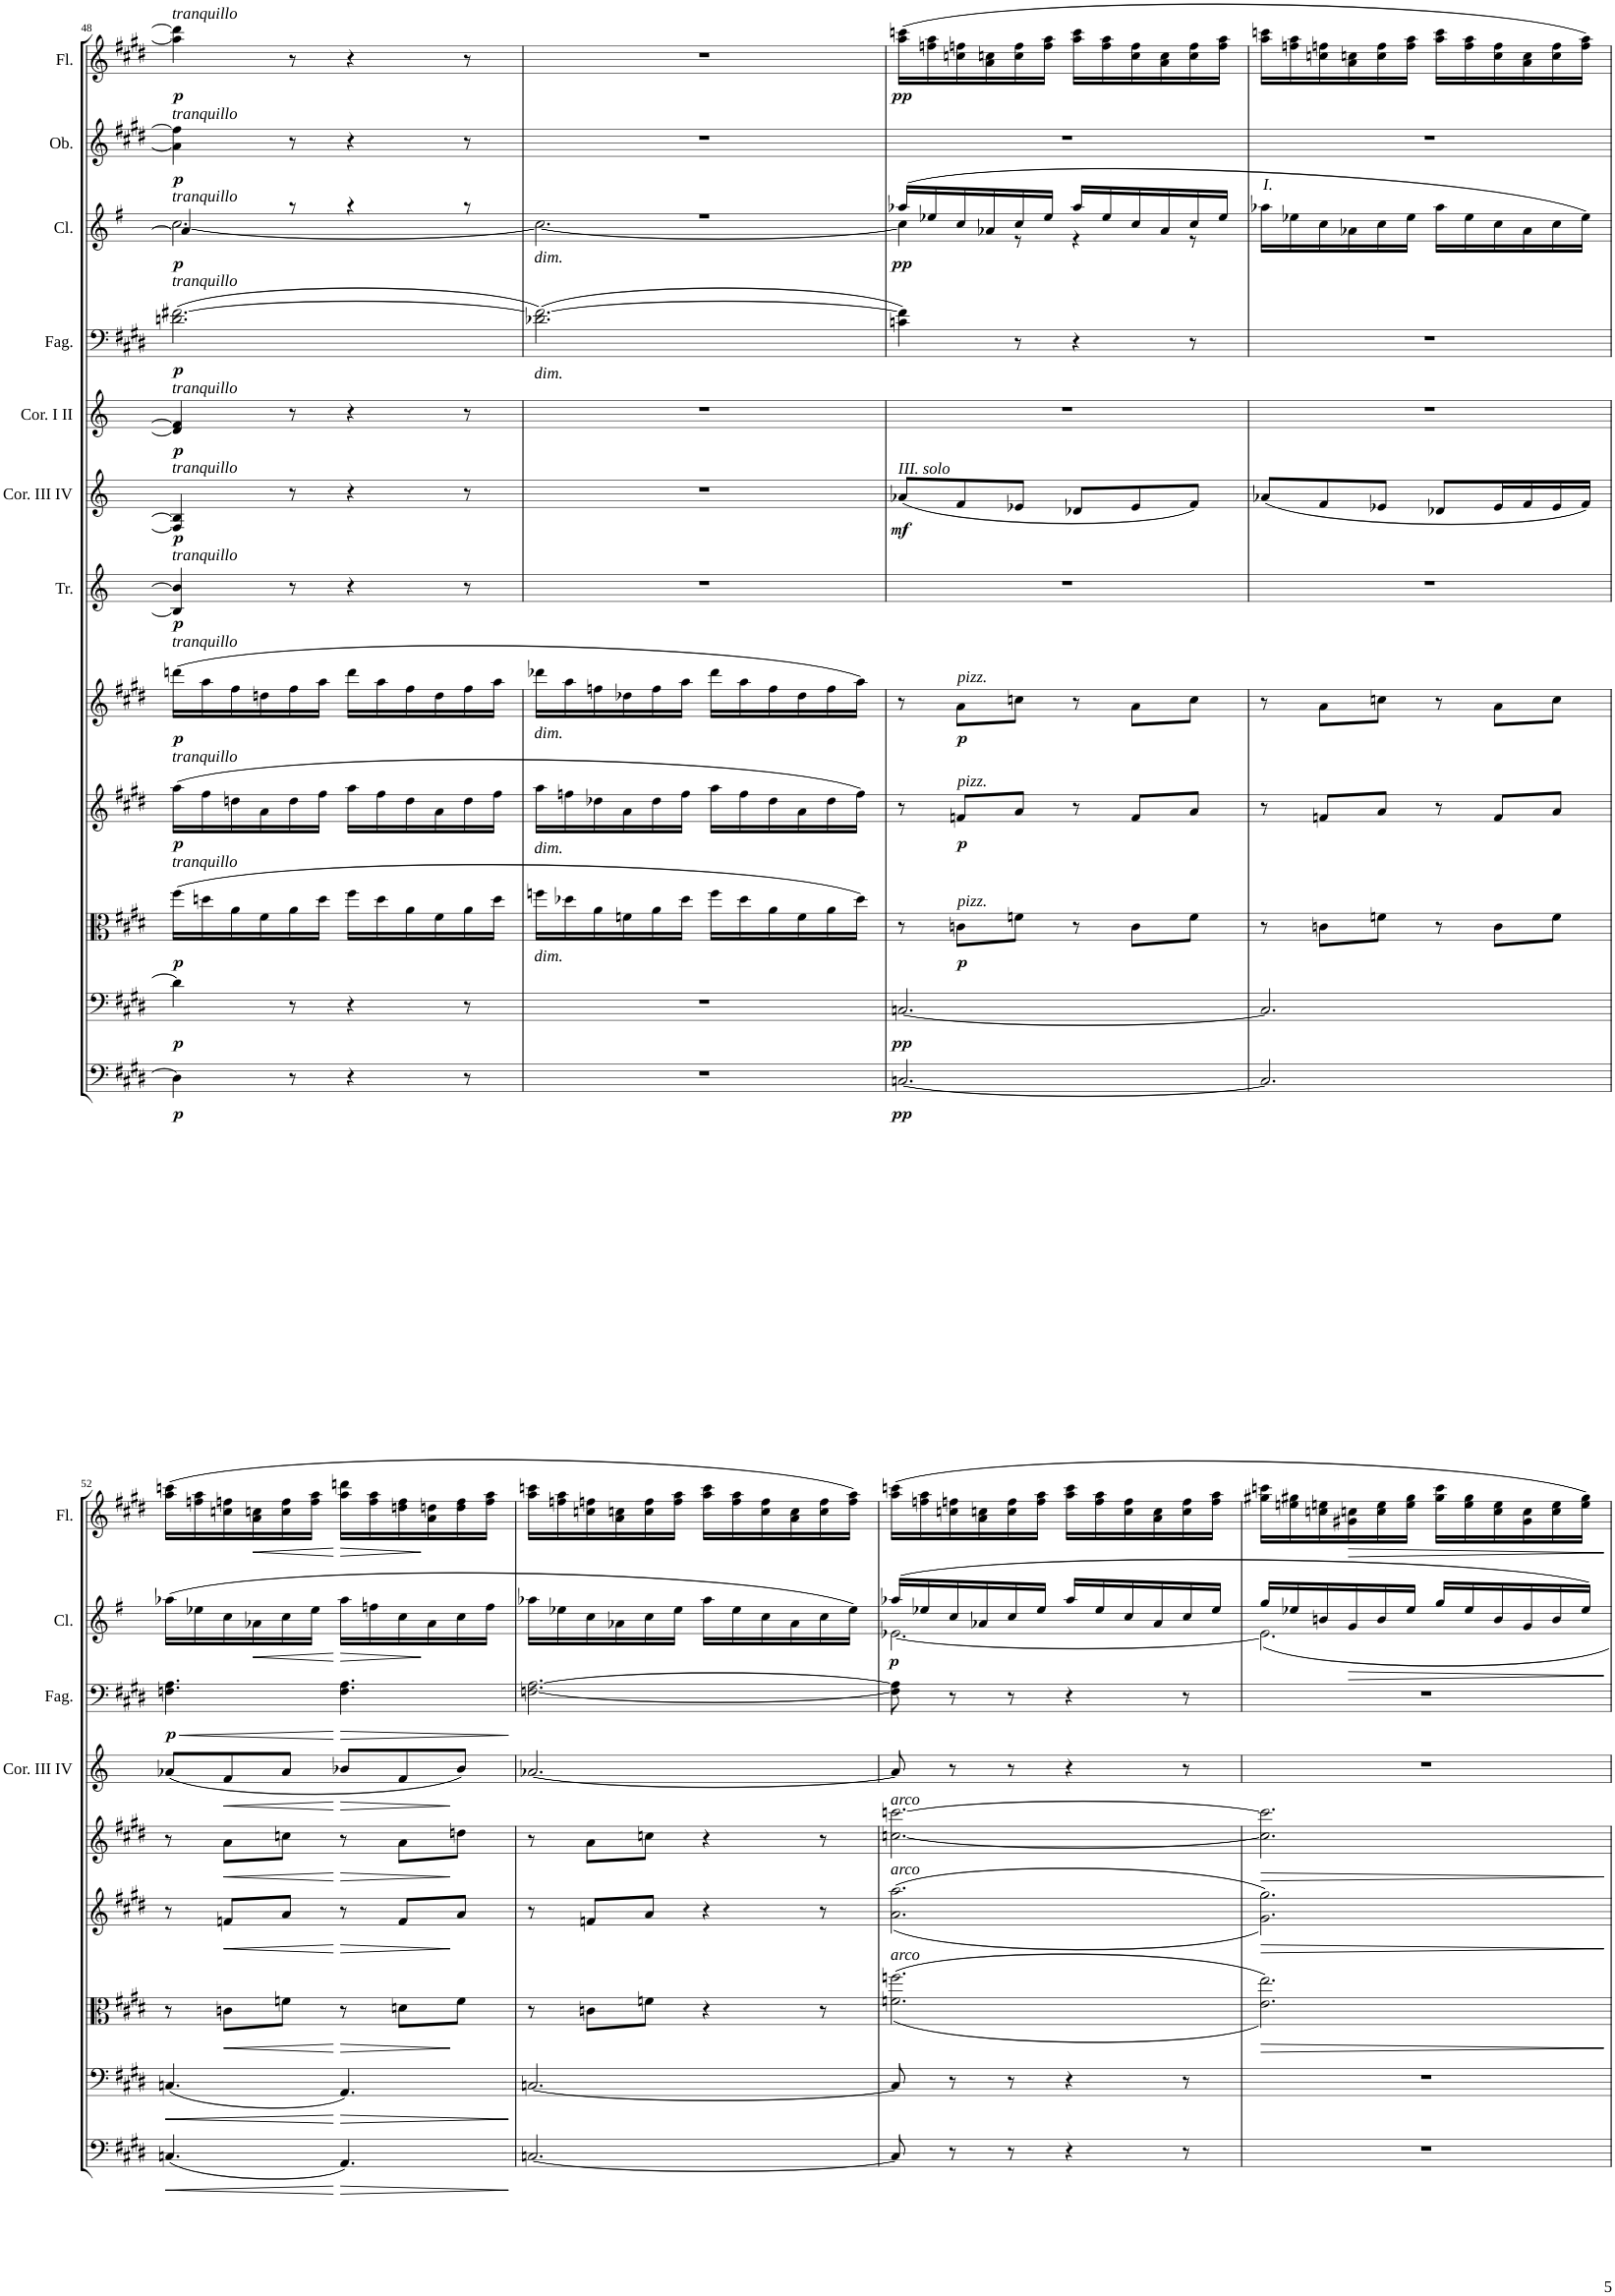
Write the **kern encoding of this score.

**kern	**dynam	**kern	**dynam	**kern	**dynam	**kern	**dynam	**kern	**dynam	**kern	**dynam	**kern	**dynam	**kern	**dynam	**kern	**dynam	**kern	**dynam	**kern	**dynam	**kern	**dynam
*part12	*part12	*part11	*part11	*part10	*part10	*part9	*part9	*part8	*part8	*part7	*part7	*part6	*part6	*part5	*part5	*part4	*part4	*part3	*part3	*part2	*part2	*part1	*part1
*staff12	*staff12	*staff11	*staff11	*staff10	*staff10	*staff9	*staff9	*staff8	*staff8	*staff7	*staff7	*staff6	*staff6	*staff5	*staff5	*staff4	*staff4	*staff3	*staff3	*staff2	*staff2	*staff1	*staff1
*I"Basso	*	*I"Violoncello	*	*I"Viola	*	*I"Violino II	*	*I"Violino I	*	*I"Trombe in E	*	*I"Corni in E III IV	*	*I"Corni in E I II	*	*I"Fagotti	*	*I"Clarinetti in A	*	*I"Oboi	*	*I"Flauti	*
*	*	*	*	*	*	*	*	*	*	*I'Tr.	*	*I'Cor. III IV	*	*I'Cor. I II	*	*I'Fag.	*	*I'Cl.	*	*I'Ob.	*	*I'Fl.	*
!!LO:PB:g=z
*clefF4	*	*clefF4	*	*clefC3	*	*clefG2	*	*clefG2	*	*clefG2	*	*clefG2	*	*clefG2	*	*clefF4	*	*clefG2	*	*clefG2	*	*clefG2	*
*Trd7c12	*	*	*	*	*	*	*	*	*	*Trd-2c-4	*	*Trd5c8	*	*Trd5c8	*	*	*	*Trd2c3	*	*	*	*	*
*k[f#c#g#d#]	*	*k[f#c#g#d#]	*	*k[f#c#g#d#]	*	*k[f#c#g#d#]	*	*k[f#c#g#d#]	*	*k[]	*	*k[]	*	*k[]	*	*k[f#c#g#d#]	*	*k[f#]	*	*k[f#c#g#d#]	*	*k[f#c#g#d#]	*
*M6/8	*	*M6/8	*	*M6/8	*	*M6/8	*	*M6/8	*	*M6/8	*	*M6/8	*	*M6/8	*	*M6/8	*	*M6/8	*	*M6/8	*	*M6/8	*
=48	=48	=48	=48	=48	=48	=48	=48	=48	=48	=48	=48	=48	=48	=48	=48	=48	=48	=48	=48	=48	=48	=48	=48
*	*	*	*	*	*	*	*	*	*	*	*	*	*	*	*	*	*	*^	*	*	*	*	*
!	!	!	!	!	!	!	!	!	!	!	!	!	!	!	!	!	!	!	!	!	!	!	!LO:TX:a:i:t=tranquillo	!
!	!	!	!	!	!	!	!	!	!	!	!	!	!	!	!	!	!	!	!	!	!LO:TX:a:i:t=tranquillo	!	!	!
!	!	!	!	!	!	!	!	!	!	!	!	!	!	!	!	!	!	!LO:TX:a:i:t=tranquillo	!	!	!	!	!	!
!	!	!	!	!	!	!	!	!	!	!	!	!	!	!	!	!LO:TX:a:i:t=tranquillo	!	!	!	!	!	!	!	!
!	!	!	!	!	!	!	!	!	!	!	!	!	!	!LO:TX:a:i:t=tranquillo	!	!	!	!	!	!	!	!	!	!
!	!	!	!	!	!	!	!	!	!	!	!	!LO:TX:a:i:t=tranquillo	!	!	!	!	!	!	!	!	!	!	!	!
!	!	!	!	!	!	!	!	!	!	!LO:TX:a:i:t=tranquillo	!	!	!	!	!	!	!	!	!	!	!	!	!	!
!	!	!	!	!	!	!	!	!LO:TX:a:i:t=tranquillo	!	!	!	!	!	!	!	!	!	!	!	!	!	!	!	!
!	!	!	!	!	!	!LO:TX:a:i:t=tranquillo	!	!	!	!	!	!	!	!	!	!	!	!	!	!	!	!	!	!
!	!	!	!	!LO:TX:a:i:t=tranquillo	!	!	!	!	!	!	!	!	!	!	!	!	!	!	!	!	!	!	!	!
!	!LO:DY:b	!	!LO:DY:b	!	!LO:DY:b	!	!LO:DY:b	!	!LO:DY:b	!	!LO:DY:b	!	!LO:DY:b	!	!LO:DY:b	!	!LO:DY:b	!	!	!LO:DY:b	!	!LO:DY:b	!	!LO:DY:b
4D\]	p	4d\]	p	(16ff#\LL	p	(16aa\LL	p	(16dddn\LL	p	4B-/] 4b-/]	p	4F/] 4B-/]	p	4d/] 4f/]	p	(2.dn\ [2.f#X\	p	4a/]	[2.cc\	p	4a\] 4ff#\]	p	4aa\] 4ddd\]	p
.	.	.	.	16ddn\	.	16ff#\	.	16aa\	.	.	.	.	.	.	.	.	.	.	.	.	.	.	.	.
.	.	.	.	16a\	.	16ddn\	.	16ff#\	.	.	.	.	.	.	.	.	.	.	.	.	.	.	.	.
.	.	.	.	16f#\	.	16a\	.	16ddn\	.	.	.	.	.	.	.	.	.	.	.	.	.	.	.	.
8r	.	8r	.	16a\	.	16dd\	.	16ff#\	.	8r	.	8r	.	8r	.	.	.	8r	.	.	8r	.	8r	.
.	.	.	.	16dd\JJ	.	16ff#\JJ	.	16aa\JJ	.	.	.	.	.	.	.	.	.	.	.	.	.	.	.	.
4r	.	4r	.	16ff#\LL	.	16aa\LL	.	16ddd\LL	.	4r	.	4r	.	4r	.	.	.	4r	.	.	4r	.	4r	.
.	.	.	.	16dd\	.	16ff#\	.	16aa\	.	.	.	.	.	.	.	.	.	.	.	.	.	.	.	.
.	.	.	.	16a\	.	16dd\	.	16ff#\	.	.	.	.	.	.	.	.	.	.	.	.	.	.	.	.
.	.	.	.	16f#\	.	16a\	.	16dd\	.	.	.	.	.	.	.	.	.	.	.	.	.	.	.	.
8r	.	8r	.	16a\	.	16dd\	.	16ff#\	.	8r	.	8r	.	8r	.	.	.	8r	.	.	8r	.	8r	.
.	.	.	.	16dd\JJ	.	16ff#\JJ	.	16aa\JJ	.	.	.	.	.	.	.	.	.	.	.	.	.	.	.	.
=49	=49	=49	=49	=49	=49	=49	=49	=49	=49	=49	=49	=49	=49	=49	=49	=49	=49	=49	=49	=49	=49	=49	=49	=49
!	!	!	!	!	!	!	!	!	!	!	!	!	!	!	!	!	!	!LO:TX:b:i:t=dim.	!	!	!	!	!	!
!	!	!	!	!	!	!	!	!	!	!	!	!	!	!	!	!LO:TX:b:i:t=dim.	!	!	!	!	!	!	!	!
!	!	!	!	!	!	!	!	!LO:TX:b:i:t=dim.	!	!	!	!	!	!	!	!	!	!	!	!	!	!	!	!
!	!	!	!	!	!	!LO:TX:b:i:t=dim.	!	!	!	!	!	!	!	!	!	!	!	!	!	!	!	!	!	!
!	!	!	!	!LO:TX:b:i:t=dim.	!	!	!	!	!	!	!	!	!	!	!	!	!	!	!	!	!	!	!	!
2.r	.	2.r	.	16ffn\LL	.	16aa\LL	.	16ddd-X\LL	.	2.r	.	2.r	.	2.r	.	(2.d-X\ 2.f#\_)	.	2.r	2.cc\_	.	2.r	.	2.r	.
.	.	.	.	16dd-X\	.	16ffn\	.	16aa\	.	.	.	.	.	.	.	.	.	.	.	.	.	.	.	.
.	.	.	.	16a\	.	16dd-X\	.	16ffn\	.	.	.	.	.	.	.	.	.	.	.	.	.	.	.	.
.	.	.	.	16fn\	.	16a\	.	16dd-X\	.	.	.	.	.	.	.	.	.	.	.	.	.	.	.	.
.	.	.	.	16a\	.	16dd-\	.	16ff\	.	.	.	.	.	.	.	.	.	.	.	.	.	.	.	.
.	.	.	.	16dd-\JJ	.	16ff\JJ	.	16aa\JJ	.	.	.	.	.	.	.	.	.	.	.	.	.	.	.	.
.	.	.	.	16ff\LL	.	16aa\LL	.	16ddd-\LL	.	.	.	.	.	.	.	.	.	.	.	.	.	.	.	.
.	.	.	.	16dd-\	.	16ff\	.	16aa\	.	.	.	.	.	.	.	.	.	.	.	.	.	.	.	.
.	.	.	.	16a\	.	16dd-\	.	16ff\	.	.	.	.	.	.	.	.	.	.	.	.	.	.	.	.
.	.	.	.	16f\	.	16a\	.	16dd-\	.	.	.	.	.	.	.	.	.	.	.	.	.	.	.	.
.	.	.	.	16a\	.	16dd-\	.	16ff\	.	.	.	.	.	.	.	.	.	.	.	.	.	.	.	.
.	.	.	.	16dd-\JJ)	.	16ff\JJ)	.	16aa\JJ)	.	.	.	.	.	.	.	.	.	.	.	.	.	.	.	.
=50	=50	=50	=50	=50	=50	=50	=50	=50	=50	=50	=50	=50	=50	=50	=50	=50	=50	=50	=50	=50	=50	=50	=50	=50
!	!	!	!	!	!	!	!	!	!	!	!	!LO:TX:a:i:t=III. solo	!	!	!	!	!	!	!	!	!	!	!	!
!	!LO:DY:b	!	!LO:DY:b	!	!	!	!	!	!	!	!	!	!LO:DY:b	!	!	!	!	!	!	!LO:DY:b	!	!	!	!LO:DY:b
[2.Cn/	pp	[2.Cn/	pp	8r	.	8r	.	8r	.	2.r	.	(8a-X/L	mf	2.r	.	4cn\ 4f#\])	.	(16aa-X/LL	4cc\]	pp	2.r	.	(16aa\ 16cccn\LL	pp
.	.	.	.	.	.	.	.	.	.	.	.	.	.	.	.	.	.	16ee-X/	.	.	.	.	16ffn\ 16aa\	.
!	!	!	!	!	!	!	!	!LO:TX:a:i:t=pizz.	!	!	!	!	!	!	!	!	!	!	!	!	!	!	!	!
!	!	!	!	!	!	!LO:TX:a:i:t=pizz.	!	!	!	!	!	!	!	!	!	!	!	!	!	!	!	!	!	!
!	!	!	!	!LO:TX:a:i:t=pizz.	!	!	!	!	!	!	!	!	!	!	!	!	!	!	!	!	!	!	!	!
!	!	!	!	!	!LO:DY:b	!	!LO:DY:b	!	!LO:DY:b	!	!	!	!	!	!	!	!	!	!	!	!	!	!	!
.	.	.	.	8cn\L	p	8fn/L	p	8a\L	p	.	.	8f/	.	.	.	.	.	16cc/	.	.	.	.	16ccn\ 16ffn\	.
.	.	.	.	.	.	.	.	.	.	.	.	.	.	.	.	.	.	16a-X/	.	.	.	.	16a\ 16ccn\	.
.	.	.	.	8fn\J	.	8a/J	.	8ccn\J	.	.	.	8e-X/J	.	.	.	8r	.	16cc/	8r	.	.	.	16cc\ 16ff\	.
.	.	.	.	.	.	.	.	.	.	.	.	.	.	.	.	.	.	16ee-/JJ	.	.	.	.	16ff\ 16aa\JJ	.
.	.	.	.	8r	.	8r	.	8r	.	.	.	8d-X/L	.	.	.	4r	.	16aa-/LL	4r	.	.	.	16aa\ 16ccc\LL	.
.	.	.	.	.	.	.	.	.	.	.	.	.	.	.	.	.	.	16ee-/	.	.	.	.	16ff\ 16aa\	.
.	.	.	.	8c\L	.	8f/L	.	8a\L	.	.	.	8e-/	.	.	.	.	.	16cc/	.	.	.	.	16cc\ 16ff\	.
.	.	.	.	.	.	.	.	.	.	.	.	.	.	.	.	.	.	16a-/	.	.	.	.	16a\ 16cc\	.
.	.	.	.	8f\J	.	8a/J	.	8cc\J	.	.	.	8f/J)	.	.	.	8r	.	16cc/	8r	.	.	.	16cc\ 16ff\	.
.	.	.	.	.	.	.	.	.	.	.	.	.	.	.	.	.	.	16ee-/JJ	.	.	.	.	16ff\ 16aa\JJ	.
*	*	*	*	*	*	*	*	*	*	*	*	*	*	*	*	*	*	*v	*v	*	*	*	*	*
=51	=51	=51	=51	=51	=51	=51	=51	=51	=51	=51	=51	=51	=51	=51	=51	=51	=51	=51	=51	=51	=51	=51	=51
!	!	!	!	!	!	!	!	!	!	!	!	!	!	!	!	!	!	!LO:TX:a:i:t=I.	!	!	!	!	!
2.C/]	.	2.C/]	.	8r	.	8r	.	8r	.	2.r	.	(8a-X/L	.	2.r	.	2.r	.	16aa-X\LL	.	2.r	.	16aa\ 16cccn\LL	.
.	.	.	.	.	.	.	.	.	.	.	.	.	.	.	.	.	.	16ee-X\	.	.	.	16ffn\ 16aa\	.
.	.	.	.	8cn\L	.	8fn/L	.	8a\L	.	.	.	8f/	.	.	.	.	.	16cc\	.	.	.	16ccn\ 16ffn\	.
.	.	.	.	.	.	.	.	.	.	.	.	.	.	.	.	.	.	16a-X\	.	.	.	16a\ 16ccn\	.
.	.	.	.	8fn\J	.	8a/J	.	8ccn\J	.	.	.	8e-X/J	.	.	.	.	.	16cc\	.	.	.	16cc\ 16ff\	.
.	.	.	.	.	.	.	.	.	.	.	.	.	.	.	.	.	.	16ee-\JJ	.	.	.	16ff\ 16aa\JJ	.
.	.	.	.	8r	.	8r	.	8r	.	.	.	8d-X/L	.	.	.	.	.	16aa-\LL	.	.	.	16aa\ 16ccc\LL	.
.	.	.	.	.	.	.	.	.	.	.	.	.	.	.	.	.	.	16ee-\	.	.	.	16ff\ 16aa\	.
.	.	.	.	8c\L	.	8f/L	.	8a\L	.	.	.	16e-/L	.	.	.	.	.	16cc\	.	.	.	16cc\ 16ff\	.
.	.	.	.	.	.	.	.	.	.	.	.	16f/	.	.	.	.	.	16a-\	.	.	.	16a\ 16cc\	.
.	.	.	.	8f\J	.	8a/J	.	8cc\J	.	.	.	16e-/	.	.	.	.	.	16cc\	.	.	.	16cc\ 16ff\	.
.	.	.	.	.	.	.	.	.	.	.	.	16f/JJ)	.	.	.	.	.	16ee-\JJ)	.	.	.	16ff\ 16aa\JJ)	.
!!LO:LB:g=z
=52	=52	=52	=52	=52	=52	=52	=52	=52	=52	=52	=52	=52	=52	=52	=52	=52	=52	=52	=52	=52	=52	=52	=52
!	!LO:HP:b	!	!LO:HP:b	!	!	!	!	!	!	!	!	!	!	!	!	!	!LO:HP:b	!	!	!	!	!	!
!	!	!	!	!	!	!	!	!	!	!	!	!	!	!	!	!	!LO:DY:n=1:b	!	!	!	!	!	!
(4.Cn/	<	(4.Cn/	<	8r	.	8r	.	8r	.	2.r	.	(8a-X/L	.	2.r	.	4.Fn\ 4.A\	< p	(16aa-X\LL	.	2.r	.	(16aa\ 16cccn\LL	.
.	.	.	.	.	.	.	.	.	.	.	.	.	.	.	.	.	.	16ee-X\	.	.	.	16ffn\ 16aa\	.
!	!	!	!	!	!LO:HP:b	!	!LO:HP:b	!	!LO:HP:b	!	!	!	!LO:HP:b	!	!	!	!	!	!	!	!	!	!
.	.	.	.	8cn\L	<	8fn/L	<	8a\L	<	.	.	8f/	<	.	.	.	.	16cc\	.	.	.	16ccn\ 16ffn\	.
!	!	!	!	!	!	!	!	!	!	!	!	!	!	!	!	!	!	!	!LO:HP:b	!	!	!	!LO:HP:b
.	.	.	.	.	.	.	.	.	.	.	.	.	.	.	.	.	.	16a-X\	<	.	.	16a\ 16ccn\	<
.	.	.	.	8fn\J	.	8a/J	.	8ccn\J	.	.	.	8a-/J	.	.	.	.	.	16cc\	.	.	.	16cc\ 16ff\	.
.	.	.	.	.	.	.	.	.	.	.	.	.	.	.	.	.	.	16ee-\JJ	.	.	.	16ff\ 16aa\JJ	.
!	!	!	!	!	!LO:HP:b	!	!LO:HP:b	!	!LO:HP:b	!	!	!	!	!	!	!	!	!	!LO:HP:n=1:b	!	!	!	!LO:HP:n=1:b
4.AA/)	.	4.AA/)	.	8r	>	8r	>	8r	>	.	.	8b-X/L	.	.	.	4.F\ 4.A\	.	16aa-\LL	[ >	.	.	16aa\ 16dddn\LL	[ >
.	.	.	.	.	.	.	.	.	.	.	.	.	.	.	.	.	.	16ffn\	.	.	.	16ff\ 16aa\	.
.	.	.	.	8dn\L	.	8f/L	.	8a\L	.	.	.	8f/	.	.	.	.	.	16cc\	.	.	.	16ddn\ 16ff\	.
.	.	.	.	.	.	.	.	.	.	.	.	.	.	.	.	.	.	16a-\	]	.	.	16a\ 16ddn\	]
.	.	.	.	8f\J	[	8a/J	[	8ddn\J	[	.	.	8b-/J)	[	.	.	.	.	16cc\	.	.	.	16dd\ 16ff\	.
.	.	.	.	.	.	.	.	.	.	.	.	.	.	.	.	.	.	16ff\JJ	.	.	.	16ff\ 16aa\JJ	.
.	[	.	[	.	.	.	.	.	.	.	.	.	.	.	.	.	[	.	.	.	.	.	.
=53	=53	=53	=53	=53	=53	=53	=53	=53	=53	=53	=53	=53	=53	=53	=53	=53	=53	=53	=53	=53	=53	=53	=53
[2.Cn/	.	[2.Cn/	.	8r	.	8r	.	8r	.	2.r	.	[2.a-X/	.	2.r	.	[2.Fn\ [2.A\	.	16aa-X\LL	.	2.r	.	16aa\ 16cccn\LL	.
.	.	.	.	.	.	.	.	.	.	.	.	.	.	.	.	.	.	16ee-X\	.	.	.	16ffn\ 16aa\	.
.	.	.	.	8cn\L	.	8fn/L	.	8a\L	.	.	.	.	.	.	.	.	.	16cc\	.	.	.	16ccn\ 16ffn\	.
.	.	.	.	.	.	.	.	.	.	.	.	.	.	.	.	.	.	16a-X\	.	.	.	16a\ 16ccn\	.
.	.	.	.	8fn\J	.	8a/J	.	8ccn\J	.	.	.	.	.	.	.	.	.	16cc\	.	.	.	16cc\ 16ff\	.
.	.	.	.	.	.	.	.	.	.	.	.	.	.	.	.	.	.	16ee-\JJ	.	.	.	16ff\ 16aa\JJ	.
.	.	.	.	4r	.	4r	.	4r	.	.	.	.	.	.	.	.	.	16aa-\LL	.	.	.	16aa\ 16ccc\LL	.
.	.	.	.	.	.	.	.	.	.	.	.	.	.	.	.	.	.	16ee-\	.	.	.	16ff\ 16aa\	.
.	.	.	.	.	.	.	.	.	.	.	.	.	.	.	.	.	.	16cc\	.	.	.	16cc\ 16ff\	.
.	.	.	.	.	.	.	.	.	.	.	.	.	.	.	.	.	.	16a-\	.	.	.	16a\ 16cc\	.
.	.	.	.	8r	.	8r	.	8r	.	.	.	.	.	.	.	.	.	16cc\	.	.	.	16cc\ 16ff\	.
.	.	.	.	.	.	.	.	.	.	.	.	.	.	.	.	.	.	16ee-\JJ)	.	.	.	16ff\ 16aa\JJ)	.
=54	=54	=54	=54	=54	=54	=54	=54	=54	=54	=54	=54	=54	=54	=54	=54	=54	=54	=54	=54	=54	=54	=54	=54
*	*	*	*	*	*	*	*	*	*	*	*	*	*	*	*	*	*	*^	*	*	*	*	*
!	!	!	!	!	!	!	!	!LO:TX:a:i:t=arco	!	!	!	!	!	!	!	!	!	!	!	!	!	!	!	!
!	!	!	!	!	!	!LO:TX:a:i:t=arco	!	!	!	!	!	!	!	!	!	!	!	!	!	!	!	!	!	!
!	!	!	!	!LO:TX:a:i:t=arco	!	!	!	!	!	!	!	!	!	!	!	!	!	!	!	!	!	!	!	!
8C/]	.	8C/]	.	((<2.fn\ 2.ffn\	.	((<2.a\ 2.aa\	.	[2.ccn\ [2.cccn\	.	2.r	.	8a-/]	.	2.r	.	8F\] 8A\]	.	(16aa-X/LL	[2.e-X\	.	2.r	.	(16aa\ 16cccn\LL	.
.	.	.	.	.	.	.	.	.	.	.	.	.	.	.	.	.	.	16ee-X/	.	.	.	.	16ffn\ 16aa\	.
8r	.	8r	.	.	.	.	.	.	.	.	.	8r	.	.	.	8r	.	16cc/	.	.	.	.	16ccn\ 16ffn\	.
.	.	.	.	.	.	.	.	.	.	.	.	.	.	.	.	.	.	16a-X/	.	.	.	.	16a\ 16ccn\	.
8r	.	8r	.	.	.	.	.	.	.	.	.	8r	.	.	.	8r	.	16cc/	.	.	.	.	16cc\ 16ff\	.
.	.	.	.	.	.	.	.	.	.	.	.	.	.	.	.	.	.	16ee-/JJ	.	.	.	.	16ff\ 16aa\JJ	.
4r	.	4r	.	.	.	.	.	.	.	.	.	4r	.	.	.	4r	.	16aa-/LL	.	.	.	.	16aa\ 16ccc\LL	.
.	.	.	.	.	.	.	.	.	.	.	.	.	.	.	.	.	.	16ee-/	.	.	.	.	16ff\ 16aa\	.
.	.	.	.	.	.	.	.	.	.	.	.	.	.	.	.	.	.	16cc/	.	.	.	.	16cc\ 16ff\	.
.	.	.	.	.	.	.	.	.	.	.	.	.	.	.	.	.	.	16a-/	.	.	.	.	16a\ 16cc\	.
8r	.	8r	.	.	.	.	.	.	.	.	.	8r	.	.	.	8r	.	16cc/	.	.	.	.	16cc\ 16ff\	.
.	.	.	.	.	.	.	.	.	.	.	.	.	.	.	.	.	.	16ee-/JJ	.	.	.	.	16ff\ 16aa\JJ	.
=55	=55	=55	=55	=55	=55	=55	=55	=55	=55	=55	=55	=55	=55	=55	=55	=55	=55	=55	=55	=55	=55	=55	=55	=55
2.r	.	2.r	.	2.e\ 2.ee\))	.	2.g#\ 2.gg#\))	.	2.cc\] 2.ccc\]	.	2.r	.	2.r	.	2.r	.	2.r	.	16gg/LL	2.e-\]	.	2.r	.	16gg#X\ 16cccn\LL	.
.	.	.	.	.	.	.	.	.	.	.	.	.	.	.	.	.	.	16ee-X/	.	.	.	.	16een\ 16gg#X\	.
.	.	.	.	.	.	.	.	.	.	.	.	.	.	.	.	.	.	16bn/	.	.	.	.	16ccn\ 16een\	.
!	!	!	!	!	!	!	!	!	!	!	!	!	!	!	!	!	!	!	!	!LO:HP:b	!	!	!	!LO:HP:b
.	.	.	.	.	.	.	.	.	.	.	.	.	.	.	.	.	.	16g/	.	>	.	.	16g#X\ 16ccn\	>
.	.	.	.	.	.	.	.	.	.	.	.	.	.	.	.	.	.	16b/	.	.	.	.	16cc\ 16ee\	.
.	.	.	.	.	.	.	.	.	.	.	.	.	.	.	.	.	.	16ee-/JJ	.	.	.	.	16ee\ 16gg#\JJ	.
.	.	.	.	.	.	.	.	.	.	.	.	.	.	.	.	.	.	16gg/LL	.	.	.	.	16gg#\ 16ccc\LL	.
.	.	.	.	.	.	.	.	.	.	.	.	.	.	.	.	.	.	16ee-/	.	.	.	.	16ee\ 16gg#\	.
.	.	.	.	.	.	.	.	.	.	.	.	.	.	.	.	.	.	16b/	.	.	.	.	16cc\ 16ee\	.
.	.	.	.	.	.	.	.	.	.	.	.	.	.	.	.	.	.	16g/	.	.	.	.	16g#\ 16cc\	.
.	.	.	.	.	.	.	.	.	.	.	.	.	.	.	.	.	.	16b/	.	.	.	.	16cc\ 16ee\	.
.	.	.	.	.	.	.	.	.	.	.	.	.	.	.	.	.	.	16ee-/JJ)	.	.	.	.	16ee\ 16gg#\JJ)	.
*	*	*	*	*	*	*	*	*	*	*	*	*	*	*	*	*	*	*v	*v	*	*	*	*	*
.	.	.	.	.	]	.	]	.	]	.	.	.	.	.	.	.	.	.	]	.	.	.	]
=	=	=	=	=	=	=	=	=	=	=	=	=	=	=	=	=	=	=	=	=	=	=	=
*-	*-	*-	*-	*-	*-	*-	*-	*-	*-	*-	*-	*-	*-	*-	*-	*-	*-	*-	*-	*-	*-	*-	*-
